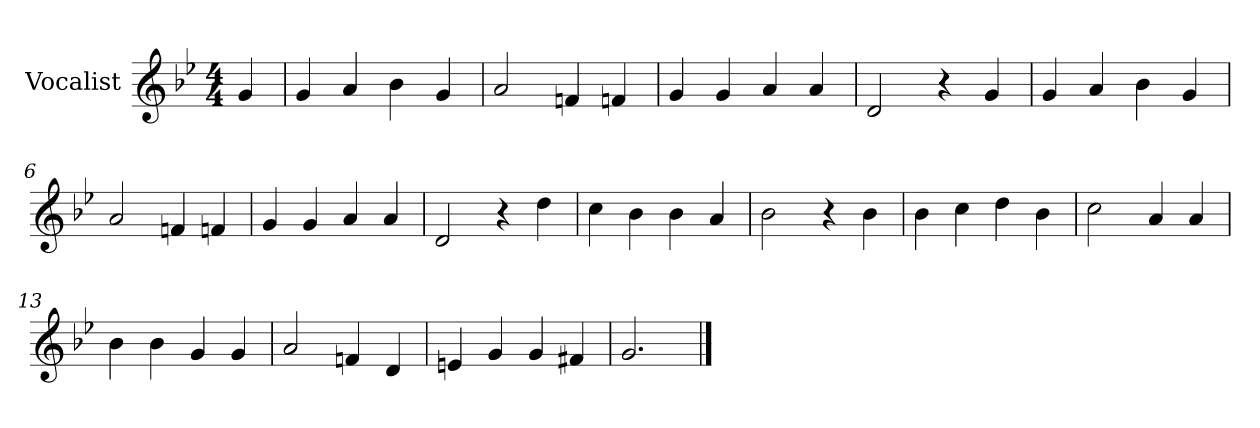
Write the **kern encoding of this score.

**kern
*part1
*staff1
*I"Vocalist
*k[b-e-]
*g:
*M4/4
=
4g
=1
4g
4a
4b-
4g
=2
2a
4fn
4fn
=3
4g
4g
4a
4a
=4
2d
4r
4g
=5
4g
4a
4b-
4g
=6
2a
4fn
4fn
=7
4g
4g
4a
4a
=8
2d
4r
4dd
=9
4cc
4b-
4b-
4a
=10
2b-
4r
4b-
=11
4b-
4cc
4dd
4b-
=12
2cc
4a
4a
=13
4b-
4b-
4g
4g
=14
2a
4fn
4d
=15
4en
4g
4g
4f#X
=16
2.g
==
*-
